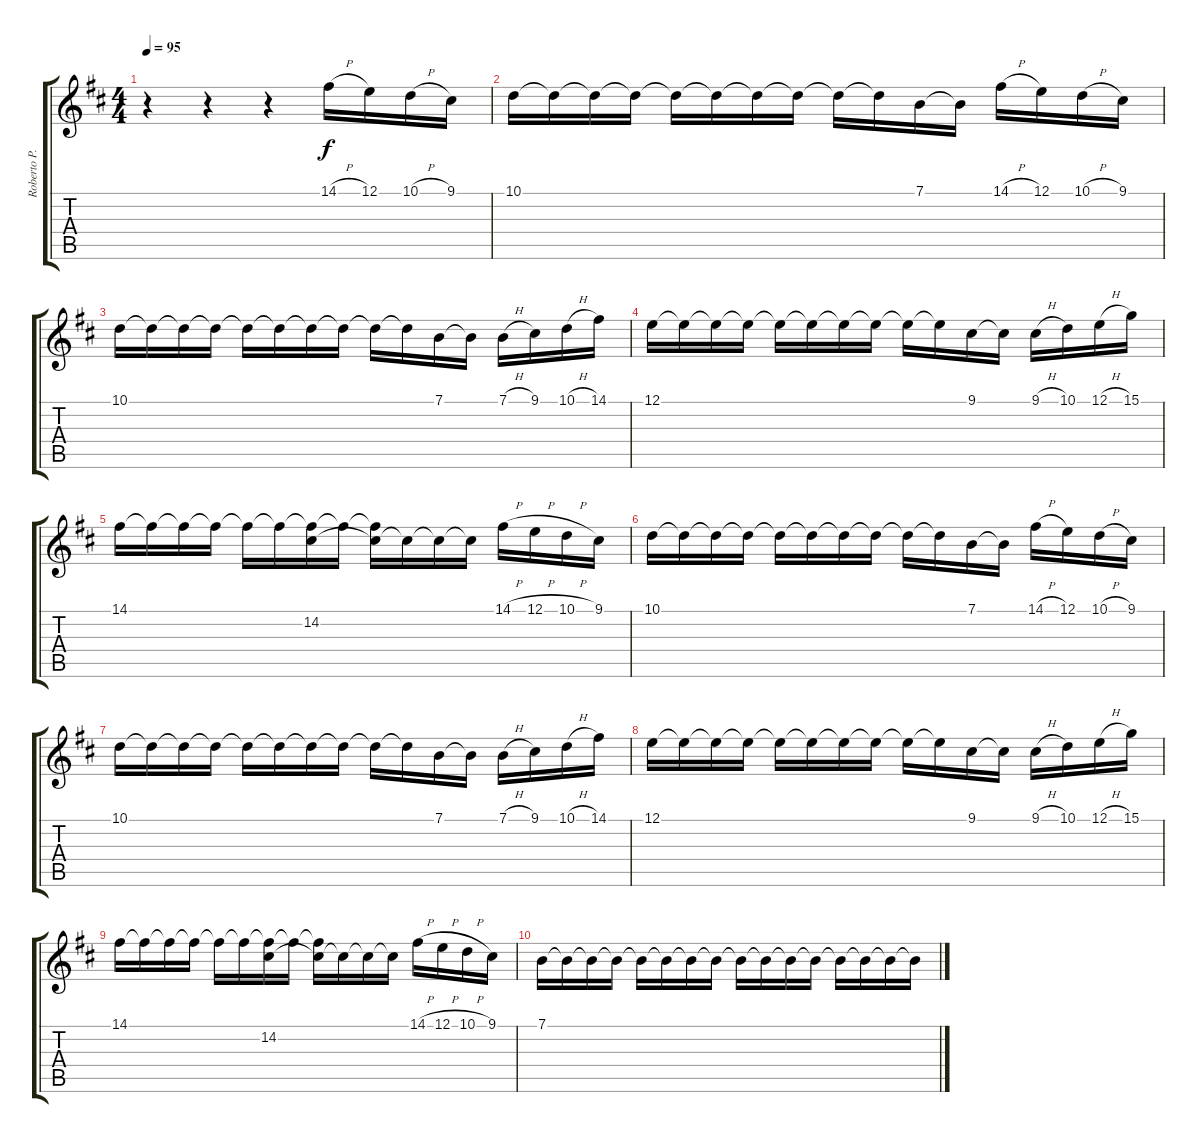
\track ("Roberto P.C. - Piano Theme" "Roberto P.") {instrument electricgrandpiano}
\staff {score tabs}
\tuning (E4 B3 G3 D3 A2 E2) {hide}
\ts (4 4)
\tempo 95
\clef g2
\ks bminor
r.4{dy f instrument electricgrandpiano} r.4 r.4 14.1{h}.16 12.1.16 10.1{h}.16 9.1.16 |
10.1.16 10.1{t}.16 10.1{t}.16 10.1{t}.16 10.1{t}.16 10.1{t}.16 10.1{t}.16 10.1{t}.16 10.1{t}.16 10.1{t}.16 7.1.16 7.1{t}.16 14.1{h}.16 12.1.16 10.1{h}.16 9.1.16 |
10.1.16 10.1{t}.16 10.1{t}.16 10.1{t}.16 10.1{t}.16 10.1{t}.16 10.1{t}.16 10.1{t}.16 10.1{t}.16 10.1{t}.16 7.1.16 7.1{t}.16 7.1{h}.16 9.1.16 10.1{h}.16 14.1.16 |
12.1.16 12.1{t}.16 12.1{t}.16 12.1{t}.16 12.1{t}.16 12.1{t}.16 12.1{t}.16 12.1{t}.16 12.1{t}.16 12.1{t}.16 9.1.16 9.1{t}.16 9.1{h}.16 10.1.16 12.1{h}.16 15.1.16 |
14.1.16 14.1{t}.16 14.1{t}.16 14.1{t}.16 14.1{t}.16 14.1{t}.16 (14.1{t} 14.2).16 14.1{t}.16 (14.1{t} 14.2{t}).16 14.2{t}.16 14.2{t}.16 14.2{t}.16 14.1{h}.16 12.1{h}.16 10.1{h}.16 9.1.16 |
10.1.16 10.1{t}.16 10.1{t}.16 10.1{t}.16 10.1{t}.16 10.1{t}.16 10.1{t}.16 10.1{t}.16 10.1{t}.16 10.1{t}.16 7.1.16 7.1{t}.16 14.1{h}.16 12.1.16 10.1{h}.16 9.1.16 |
10.1.16 10.1{t}.16 10.1{t}.16 10.1{t}.16 10.1{t}.16 10.1{t}.16 10.1{t}.16 10.1{t}.16 10.1{t}.16 10.1{t}.16 7.1.16 7.1{t}.16 7.1{h}.16 9.1.16 10.1{h}.16 14.1.16 |
12.1.16 12.1{t}.16 12.1{t}.16 12.1{t}.16 12.1{t}.16 12.1{t}.16 12.1{t}.16 12.1{t}.16 12.1{t}.16 12.1{t}.16 9.1.16 9.1{t}.16 9.1{h}.16 10.1.16 12.1{h}.16 15.1.16 |
14.1.16 14.1{t}.16 14.1{t}.16 14.1{t}.16 14.1{t}.16 14.1{t}.16 (14.1{t} 14.2).16 14.1{t}.16 (14.1{t} 14.2{t}).16 14.2{t}.16 14.2{t}.16 14.2{t}.16 14.1{h}.16 12.1{h}.16 10.1{h}.16 9.1.16 |
7.1.16 7.1{t}.16 7.1{t}.16 7.1{t}.16 7.1{t}.16 7.1{t}.16 7.1{t}.16 7.1{t}.16 7.1{t}.16 7.1{t}.16 7.1{t}.16 7.1{t}.16 7.1{t}.16 7.1{t}.16 7.1{t}.16 7.1{t}.16
